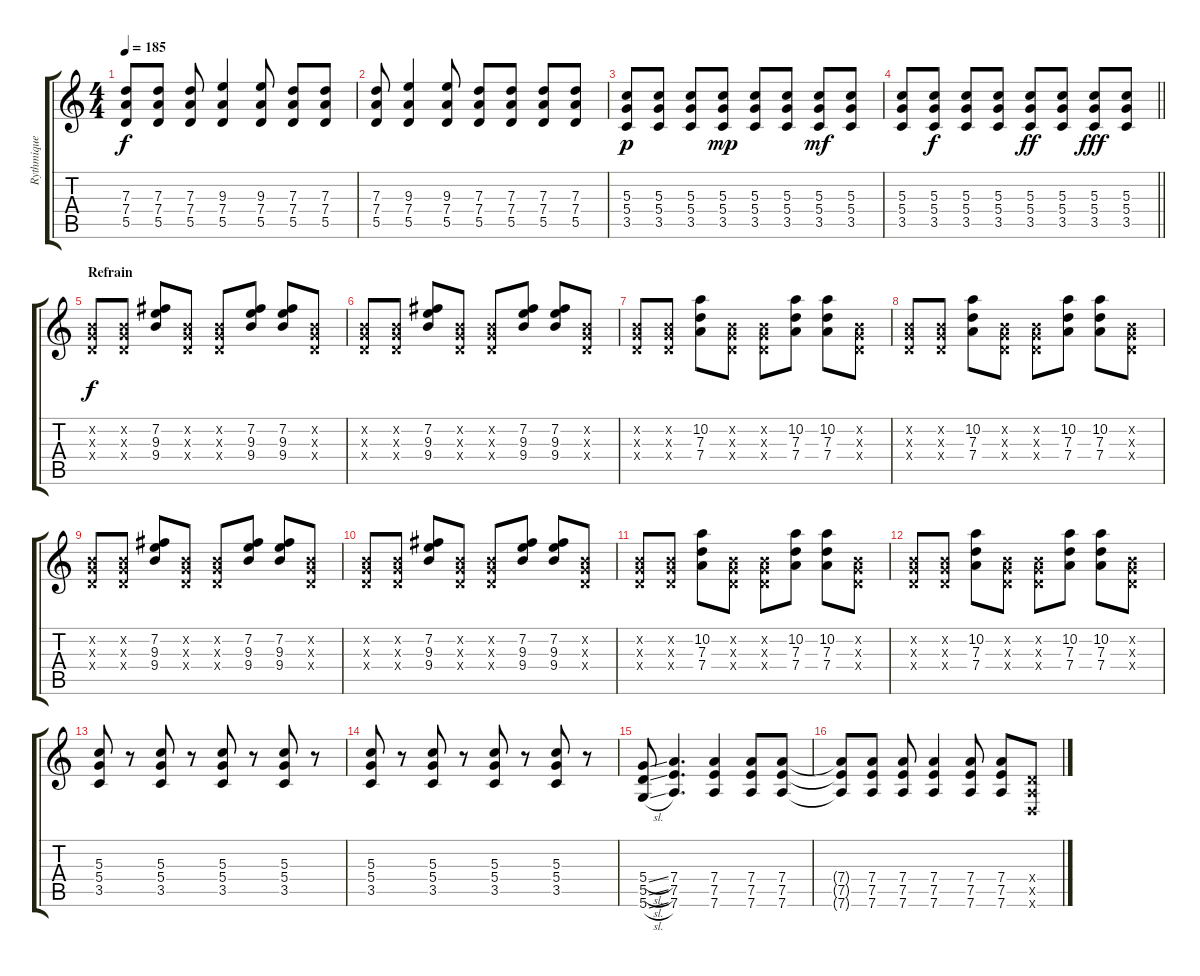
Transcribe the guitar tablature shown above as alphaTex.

\track ("Rythmique" "Rythmique") {instrument overdrivenguitar}
\staff {score tabs}
\tuning (E4 B3 G3 D3 A2 D2) {hide}
\ts (4 4)
\tempo 185
\clef g2
\ks c
(7.3 7.4 5.5).8{dy f} (7.3 7.4 5.5).8 (7.3 7.4 5.5).8 (9.3 7.4 5.5).4 (9.3 7.4 5.5).8 (7.3 7.4 5.5).8 (7.3 7.4 5.5).8 |
(7.3 7.4 5.5).8 (9.3 7.4 5.5).4 (9.3 7.4 5.5).8 (7.3 7.4 5.5).8 (7.3 7.4 5.5).8 (7.3 7.4 5.5).8 (7.3 7.4 5.5).8 |
(5.3 5.4 3.5).8{dy p} (5.3 5.4 3.5).8 (5.3 5.4 3.5).8 (5.3 5.4 3.5).8{dy mp} (5.3 5.4 3.5).8 (5.3 5.4 3.5).8 (5.3 5.4 3.5).8{dy mf} (5.3 5.4 3.5).8 |
\barLineRight lightlight
(5.3 5.4 3.5).8 (5.3 5.4 3.5).8{dy f} (5.3 5.4 3.5).8 (5.3 5.4 3.5).8 (5.3 5.4 3.5).8{dy ff} (5.3 5.4 3.5).8 (5.3 5.4 3.5).8{dy fff} (5.3 5.4 3.5).8 |
\section ("" "Refrain")
(0.2{x} 0.3{x} 0.4{x}).8{dy f} (0.2{x} 0.3{x} 0.4{x}).8 (7.2 9.3 9.4).8 (0.2{x} 0.3{x} 0.4{x}).8 (0.2{x} 0.3{x} 0.4{x}).8 (7.2 9.3 9.4).8 (7.2 9.3 9.4).8 (0.2{x} 0.3{x} 0.4{x}).8 |
(0.2{x} 0.3{x} 0.4{x}).8 (0.2{x} 0.3{x} 0.4{x}).8 (7.2 9.3 9.4).8 (0.2{x} 0.3{x} 0.4{x}).8 (0.2{x} 0.3{x} 0.4{x}).8 (7.2 9.3 9.4).8 (7.2 9.3 9.4).8 (0.2{x} 0.3{x} 0.4{x}).8 |
(0.2{x} 0.3{x} 0.4{x}).8 (0.2{x} 0.3{x} 0.4{x}).8 (10.2 7.3 7.4).8 (0.2{x} 0.3{x} 0.4{x}).8 (0.2{x} 0.3{x} 0.4{x}).8 (10.2 7.3 7.4).8 (10.2 7.3 7.4).8 (0.2{x} 0.3{x} 0.4{x}).8 |
(0.2{x} 0.3{x} 0.4{x}).8 (0.2{x} 0.3{x} 0.4{x}).8 (10.2 7.3 7.4).8 (0.2{x} 0.3{x} 0.4{x}).8 (0.2{x} 0.3{x} 0.4{x}).8 (10.2 7.3 7.4).8 (10.2 7.3 7.4).8 (0.2{x} 0.3{x} 0.4{x}).8 |
(0.2{x} 0.3{x} 0.4{x}).8 (0.2{x} 0.3{x} 0.4{x}).8 (7.2 9.3 9.4).8 (0.2{x} 0.3{x} 0.4{x}).8 (0.2{x} 0.3{x} 0.4{x}).8 (7.2 9.3 9.4).8 (7.2 9.3 9.4).8 (0.2{x} 0.3{x} 0.4{x}).8 |
(0.2{x} 0.3{x} 0.4{x}).8 (0.2{x} 0.3{x} 0.4{x}).8 (7.2 9.3 9.4).8 (0.2{x} 0.3{x} 0.4{x}).8 (0.2{x} 0.3{x} 0.4{x}).8 (7.2 9.3 9.4).8 (7.2 9.3 9.4).8 (0.2{x} 0.3{x} 0.4{x}).8 |
(0.2{x} 0.3{x} 0.4{x}).8 (0.2{x} 0.3{x} 0.4{x}).8 (10.2 7.3 7.4).8 (0.2{x} 0.3{x} 0.4{x}).8 (0.2{x} 0.3{x} 0.4{x}).8 (10.2 7.3 7.4).8 (10.2 7.3 7.4).8 (0.2{x} 0.3{x} 0.4{x}).8 |
(0.2{x} 0.3{x} 0.4{x}).8 (0.2{x} 0.3{x} 0.4{x}).8 (10.2 7.3 7.4).8 (0.2{x} 0.3{x} 0.4{x}).8 (0.2{x} 0.3{x} 0.4{x}).8 (10.2 7.3 7.4).8 (10.2 7.3 7.4).8 (0.2{x} 0.3{x} 0.4{x}).8 |
(5.3 5.4 3.5).8 r.8 (5.3 5.4 3.5).8 r.8 (5.3 5.4 3.5).8 r.8 (5.3 5.4 3.5).8 r.8 |
(5.3 5.4 3.5).8 r.8 (5.3 5.4 3.5).8 r.8 (5.3 5.4 3.5).8 r.8 (5.3 5.4 3.5).8 r.8 |
(5.4{sl} 5.5{sl} 5.6{sl}).8 (7.4 7.5 7.6).4{d} (7.4 7.5 7.6).4 (7.4 7.5 7.6).8 (7.4 7.5 7.6).8 |
(7.4{t} 7.5{t} 7.6{t}).8 (7.4 7.5 7.6).8 (7.4 7.5 7.6).8 (7.4 7.5 7.6).4 (7.4 7.5 7.6).8 (7.4 7.5 7.6).8 (0.4{x} 0.5{x} 0.6{x}).8
